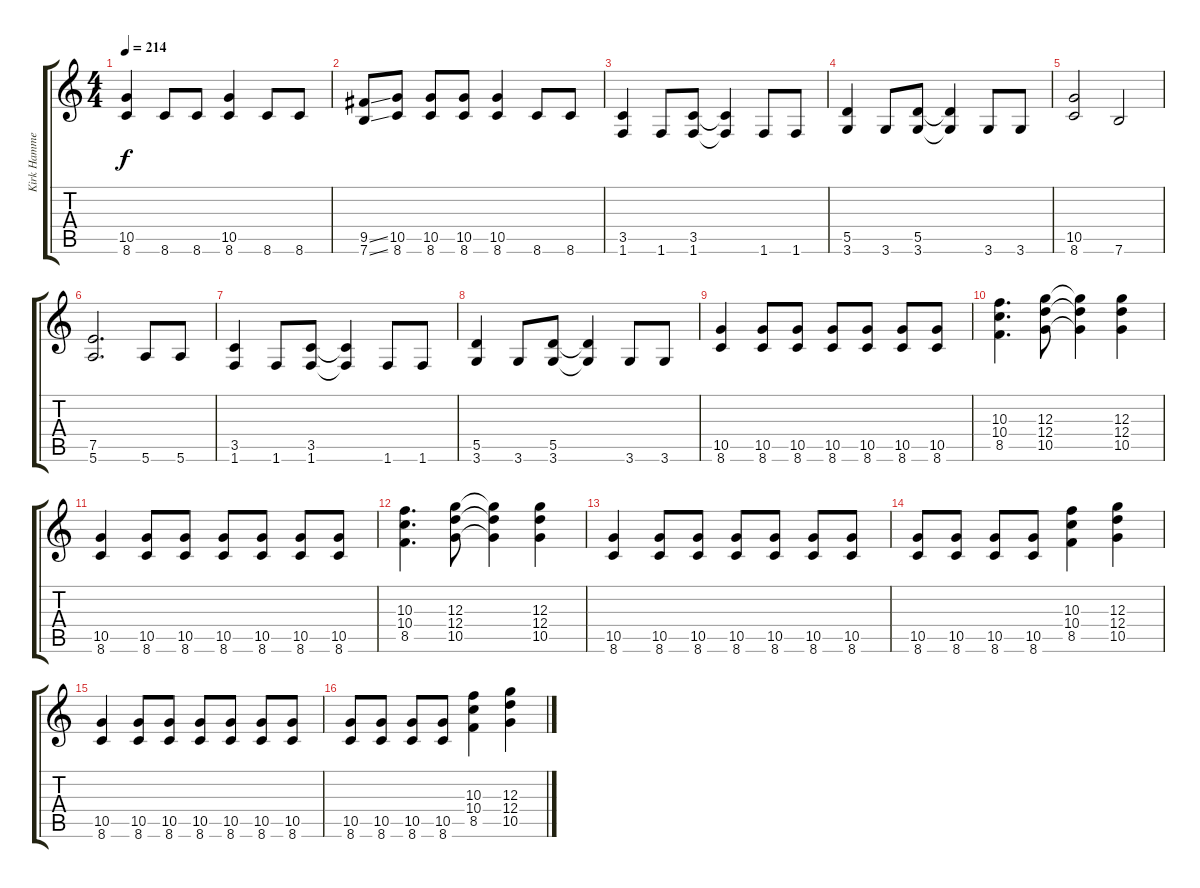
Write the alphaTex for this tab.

\track ("Kirk Hammet" "Kirk Hamme") {instrument distortionguitar}
\staff {score tabs}
\tuning (E4 B3 G3 D3 A2 E2) {hide}
\ts (4 4)
\tempo 214
\clef g2
\ks c
(10.5 8.6).4{dy f} 8.6.8 8.6.8 (10.5 8.6).4 8.6.8 8.6.8 |
(9.5{ss} 7.6{ss}).8 (10.5 8.6).8 (10.5 8.6).8 (10.5 8.6).8 (10.5 8.6).4 8.6.8 8.6.8 |
(3.5 1.6).4 1.6.8 (3.5 1.6).8 (3.5{t} 1.6{t}).4 1.6.8 1.6.8 |
(5.5 3.6).4 3.6.8 (5.5 3.6).8 (5.5{t} 3.6{t}).4 3.6.8 3.6.8 |
(10.5 8.6).2 7.6.2 |
(7.5 5.6).2{d} 5.6.8 5.6.8 |
(3.5 1.6).4 1.6.8 (3.5 1.6).8 (3.5{t} 1.6{t}).4 1.6.8 1.6.8 |
(5.5 3.6).4 3.6.8 (5.5 3.6).8 (5.5{t} 3.6{t}).4 3.6.8 3.6.8 |
(10.5 8.6).4 (10.5 8.6).8 (10.5 8.6).8 (10.5 8.6).8 (10.5 8.6).8 (10.5 8.6).8 (10.5 8.6).8 |
(10.3 10.4 8.5).4{d} (12.3 12.4 10.5).8 (12.3{t} 12.4{t} 10.5{t}).4 (12.3 12.4 10.5).4 |
(10.5 8.6).4 (10.5 8.6).8 (10.5 8.6).8 (10.5 8.6).8 (10.5 8.6).8 (10.5 8.6).8 (10.5 8.6).8 |
(10.3 10.4 8.5).4{d} (12.3 12.4 10.5).8 (12.3{t} 12.4{t} 10.5{t}).4 (12.3 12.4 10.5).4 |
(10.5 8.6).4 (10.5 8.6).8 (10.5 8.6).8 (10.5 8.6).8 (10.5 8.6).8 (10.5 8.6).8 (10.5 8.6).8 |
(10.5 8.6).8 (10.5 8.6).8 (10.5 8.6).8 (10.5 8.6).8 (10.3 10.4 8.5).4 (12.3 12.4 10.5).4 |
(10.5 8.6).4 (10.5 8.6).8 (10.5 8.6).8 (10.5 8.6).8 (10.5 8.6).8 (10.5 8.6).8 (10.5 8.6).8 |
(10.5 8.6).8 (10.5 8.6).8 (10.5 8.6).8 (10.5 8.6).8 (10.3 10.4 8.5).4 (12.3 12.4 10.5).4
